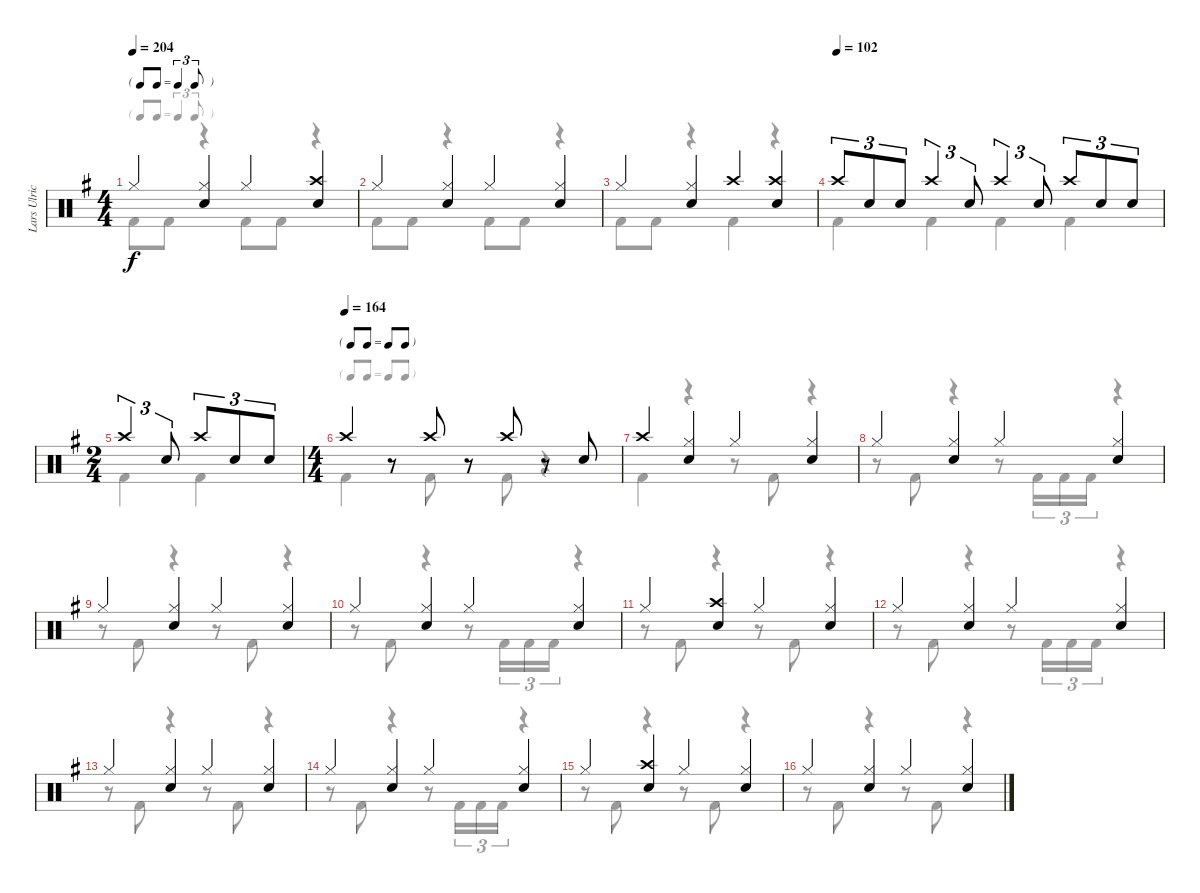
\track ("Lars Ulrich" "Lars Ulric") {instrument percussion}
\staff {score}
\articulation defaults
\voice
\ts (4 4)
\tf triplet8th
\tempo 204
\clef neutral
\ks eminor "Hi-Hat (closed)".4{dy f}
("Hi-Hat (closed)" "Snare (hit) 2").4 "Hi-Hat (closed)".4 ("Crash high (hit)" "Snare (hit) 2").4 |
"Hi-Hat (closed)".4 ("Hi-Hat (closed)" "Snare (hit) 2").4 "Hi-Hat (closed)".4 ("Hi-Hat (closed)" "Snare (hit) 2").4 |
"Hi-Hat (closed)".4 ("Hi-Hat (closed)" "Snare (hit) 2").4 "Crash high (hit)".4 ("Crash high (hit)" "Snare (hit) 2").4 |
\tempo (102)
"Crash high (hit)".8{tu (3 2)} "Snare (hit) 2".8{tu (3 2)} "Snare (hit) 2".8{tu (3 2)} "Crash high (hit)".4{tu (3 2)} "Snare (hit) 2".8{tu (3 2)} "Crash high (hit)".4{tu (3 2)} "Snare (hit) 2".8{tu (3 2)} "Crash high (hit)".8{tu (3 2)} "Snare (hit) 2".8{tu (3 2)} "Snare (hit) 2".8{tu (3 2)} |
\ts (2 4)
"Crash high (hit)".4{tu (3 2)} "Snare (hit) 2".8{tu (3 2)} "Crash high (hit)".8{tu (3 2)} "Snare (hit) 2".8{tu (3 2)} "Snare (hit) 2".8{tu (3 2)} |
\ts (4 4)
\tf none
\tempo (164)
"Crash high (hit)".4 r.8 "Crash high (hit)".8 r.8 "Crash high (hit)".8 r.8 "Snare (hit) 2".8 |
"Crash high (hit)".4 ("Hi-Hat (closed)" "Snare (hit) 2").4 "Hi-Hat (closed)".4 ("Hi-Hat (closed)" "Snare (hit) 2").4 |
"Hi-Hat (closed)".4 ("Hi-Hat (closed)" "Snare (hit) 2").4 "Hi-Hat (closed)".4 ("Hi-Hat (closed)" "Snare (hit) 2").4 |
"Hi-Hat (closed)".4 ("Hi-Hat (closed)" "Snare (hit) 2").4 "Hi-Hat (closed)".4 ("Hi-Hat (closed)" "Snare (hit) 2").4 |
"Hi-Hat (closed)".4 ("Hi-Hat (closed)" "Snare (hit) 2").4 "Hi-Hat (closed)".4 ("Hi-Hat (closed)" "Snare (hit) 2").4 |
"Hi-Hat (closed)".4 ("Crash high (hit)" "Snare (hit) 2").4 "Hi-Hat (closed)".4 ("Hi-Hat (closed)" "Snare (hit) 2").4 |
"Hi-Hat (closed)".4 ("Hi-Hat (closed)" "Snare (hit) 2").4 "Hi-Hat (closed)".4 ("Hi-Hat (closed)" "Snare (hit) 2").4 |
"Hi-Hat (closed)".4 ("Hi-Hat (closed)" "Snare (hit) 2").4 "Hi-Hat (closed)".4 ("Hi-Hat (closed)" "Snare (hit) 2").4 |
"Hi-Hat (closed)".4 ("Hi-Hat (closed)" "Snare (hit) 2").4 "Hi-Hat (closed)".4 ("Hi-Hat (closed)" "Snare (hit) 2").4 |
"Hi-Hat (closed)".4 ("Crash high (hit)" "Snare (hit) 2").4 "Hi-Hat (closed)".4 ("Hi-Hat (closed)" "Snare (hit) 2").4 |
"Hi-Hat (closed)".4 ("Hi-Hat (closed)" "Snare (hit) 2").4 "Hi-Hat (closed)".4 ("Hi-Hat (closed)" "Snare (hit) 2").4
\voice
\clef neutral
\ottava regular
\simile none
\ks eminor "Kick (hit) 2".8{dy f} "Kick (hit) 2".8
r.4 "Kick (hit) 2".8 "Kick (hit) 2".8 r.4 |
"Kick (hit) 2".8 "Kick (hit) 2".8 r.4 "Kick (hit) 2".8 "Kick (hit) 2".8 r.4 |
"Kick (hit) 2".8 "Kick (hit) 2".8 r.4 "Kick (hit) 2".4 r.4 |
"Kick (hit) 2".4 "Kick (hit) 2".4 "Kick (hit) 2".4 "Kick (hit) 2".4 |
"Kick (hit) 2".4 "Kick (hit) 2".4 |
"Kick (hit) 2".4 r.8 "Kick (hit) 2".8 r.8 "Kick (hit) 2".8 r.4 |
"Kick (hit) 2".4 r.4 r.8 "Kick (hit) 2".8 r.4 |
r.8 "Kick (hit) 2".8 r.4 r.8 "Kick (hit) 2".16{tu (3 2)} "Kick (hit) 2".16{tu (3 2)} "Kick (hit) 2".16{tu (3 2)} r.4 |
r.8 "Kick (hit) 2".8 r.4 r.8 "Kick (hit) 2".8 r.4 |
r.8 "Kick (hit) 2".8 r.4 r.8 "Kick (hit) 2".16{tu (3 2)} "Kick (hit) 2".16{tu (3 2)} "Kick (hit) 2".16{tu (3 2)} r.4 |
r.8 "Kick (hit) 2".8 r.4 r.8 "Kick (hit) 2".8 r.4 |
r.8 "Kick (hit) 2".8 r.4 r.8 "Kick (hit) 2".16{tu (3 2)} "Kick (hit) 2".16{tu (3 2)} "Kick (hit) 2".16{tu (3 2)} r.4 |
r.8 "Kick (hit) 2".8 r.4 r.8 "Kick (hit) 2".8 r.4 |
r.8 "Kick (hit) 2".8 r.4 r.8 "Kick (hit) 2".16{tu (3 2)} "Kick (hit) 2".16{tu (3 2)} "Kick (hit) 2".16{tu (3 2)} r.4 |
r.8 "Kick (hit) 2".8 r.4 r.8 "Kick (hit) 2".8 r.4 |
r.8 "Kick (hit) 2".8 r.4 r.8 "Kick (hit) 2".8 r.4
